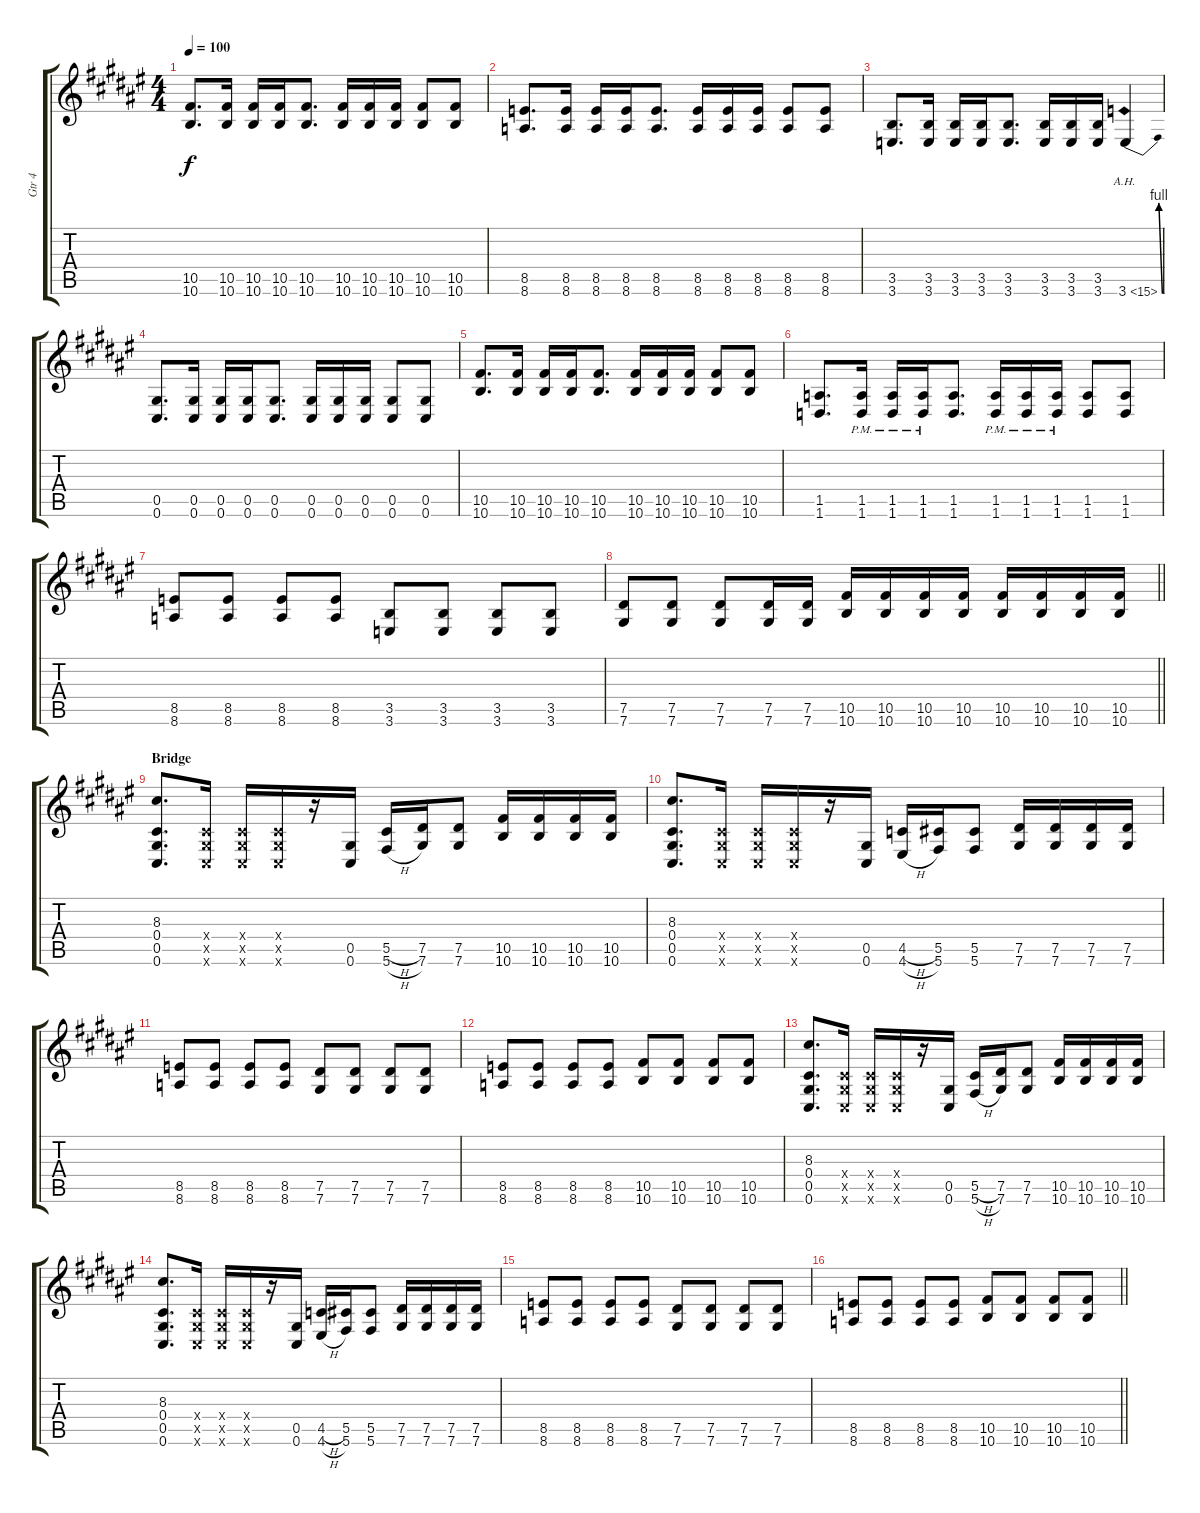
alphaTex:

\track ("Gtr 4" "Gtr 4") {instrument distortionguitar}
\staff {score tabs}
\tuning (Db4 Ab3 F3 Db3 Ab2 Db2) {hide}
\ts (4 4)
\tempo 100
\clef g2
\ks f#
(10.5 10.6).8{d dy f} (10.5 10.6).16 (10.5 10.6).16 (10.5 10.6).16 (10.5 10.6).8{d} (10.5 10.6).16 (10.5 10.6).16 (10.5 10.6).16 (10.5 10.6).8 (10.5 10.6).8 |
(8.5 8.6).8{d} (8.5 8.6).16 (8.5 8.6).16 (8.5 8.6).16 (8.5 8.6).8{d} (8.5 8.6).16 (8.5 8.6).16 (8.5 8.6).16 (8.5 8.6).8 (8.5 8.6).8 |
(3.5 3.6).8{d} (3.5 3.6).16 (3.5 3.6).16 (3.5 3.6).16 (3.5 3.6).8{d} (3.5 3.6).16 (3.5 3.6).16 (3.5 3.6).16 3.6{be (bend 0 0 60 4) ah 12}.4 |
(0.5 0.6).8{d} (0.5 0.6).16 (0.5 0.6).16 (0.5 0.6).16 (0.5 0.6).8{d} (0.5 0.6).16 (0.5 0.6).16 (0.5 0.6).16 (0.5 0.6).8 (0.5 0.6).8 |
(10.5 10.6).8{d} (10.5 10.6).16 (10.5 10.6).16 (10.5 10.6).16 (10.5 10.6).8{d} (10.5 10.6).16 (10.5 10.6).16 (10.5 10.6).16 (10.5 10.6).8 (10.5 10.6).8 |
(1.5 1.6).8{d} (1.5{pm} 1.6{pm}).16 (1.5{pm} 1.6{pm}).16 (1.5{pm} 1.6{pm}).16 (1.5 1.6).8{d} (1.5{pm} 1.6{pm}).16 (1.5{pm} 1.6{pm}).16 (1.5{pm} 1.6{pm}).16 (1.5 1.6).8 (1.5 1.6).8 |
(8.5 8.6).8 (8.5 8.6).8 (8.5 8.6).8 (8.5 8.6).8 (3.5 3.6).8 (3.5 3.6).8 (3.5 3.6).8 (3.5 3.6).8 |
\barLineRight lightlight
(7.5 7.6).8 (7.5 7.6).8 (7.5 7.6).8 (7.5 7.6).16 (7.5 7.6).16 (10.5 10.6).16 (10.5 10.6).16 (10.5 10.6).16 (10.5 10.6).16 (10.5 10.6).16 (10.5 10.6).16 (10.5 10.6).16 (10.5 10.6).16 |
\section ("" "Bridge")
(8.3 0.4 0.5 0.6).8{d} (0.4{x} 0.5{x} 0.6{x}).16 (0.4{x} 0.5{x} 0.6{x}).16 (0.4{x} 0.5{x} 0.6{x}).16 r.16 (0.5 0.6).16 (5.5{h} 5.6{h}).16 (7.5 7.6).16 (7.5 7.6).8 (10.5 10.6).16 (10.5 10.6).16 (10.5 10.6).16 (10.5 10.6).16 |
(8.3 0.4 0.5 0.6).8{d} (0.4{x} 0.5{x} 0.6{x}).16 (0.4{x} 0.5{x} 0.6{x}).16 (0.4{x} 0.5{x} 0.6{x}).16 r.16 (0.5 0.6).16 (4.5{h} 4.6{h}).16 (5.5 5.6).16 (5.5 5.6).8 (7.5 7.6).16 (7.5 7.6).16 (7.5 7.6).16 (7.5 7.6).16 |
(8.5 8.6).8 (8.5 8.6).8 (8.5 8.6).8 (8.5 8.6).8 (7.5 7.6).8 (7.5 7.6).8 (7.5 7.6).8 (7.5 7.6).8 |
(8.5 8.6).8 (8.5 8.6).8 (8.5 8.6).8 (8.5 8.6).8 (10.5 10.6).8 (10.5 10.6).8 (10.5 10.6).8 (10.5 10.6).8 |
(8.3 0.4 0.5 0.6).8{d} (0.4{x} 0.5{x} 0.6{x}).16 (0.4{x} 0.5{x} 0.6{x}).16 (0.4{x} 0.5{x} 0.6{x}).16 r.16 (0.5 0.6).16 (5.5{h} 5.6{h}).16 (7.5 7.6).16 (7.5 7.6).8 (10.5 10.6).16 (10.5 10.6).16 (10.5 10.6).16 (10.5 10.6).16 |
(8.3 0.4 0.5 0.6).8{d} (0.4{x} 0.5{x} 0.6{x}).16 (0.4{x} 0.5{x} 0.6{x}).16 (0.4{x} 0.5{x} 0.6{x}).16 r.16 (0.5 0.6).16 (4.5{h} 4.6{h}).16 (5.5 5.6).16 (5.5 5.6).8 (7.5 7.6).16 (7.5 7.6).16 (7.5 7.6).16 (7.5 7.6).16 |
(8.5 8.6).8 (8.5 8.6).8 (8.5 8.6).8 (8.5 8.6).8 (7.5 7.6).8 (7.5 7.6).8 (7.5 7.6).8 (7.5 7.6).8 |
\barLineRight lightlight
(8.5 8.6).8 (8.5 8.6).8 (8.5 8.6).8 (8.5 8.6).8 (10.5 10.6).8 (10.5 10.6).8 (10.5 10.6).8 (10.5 10.6).8
